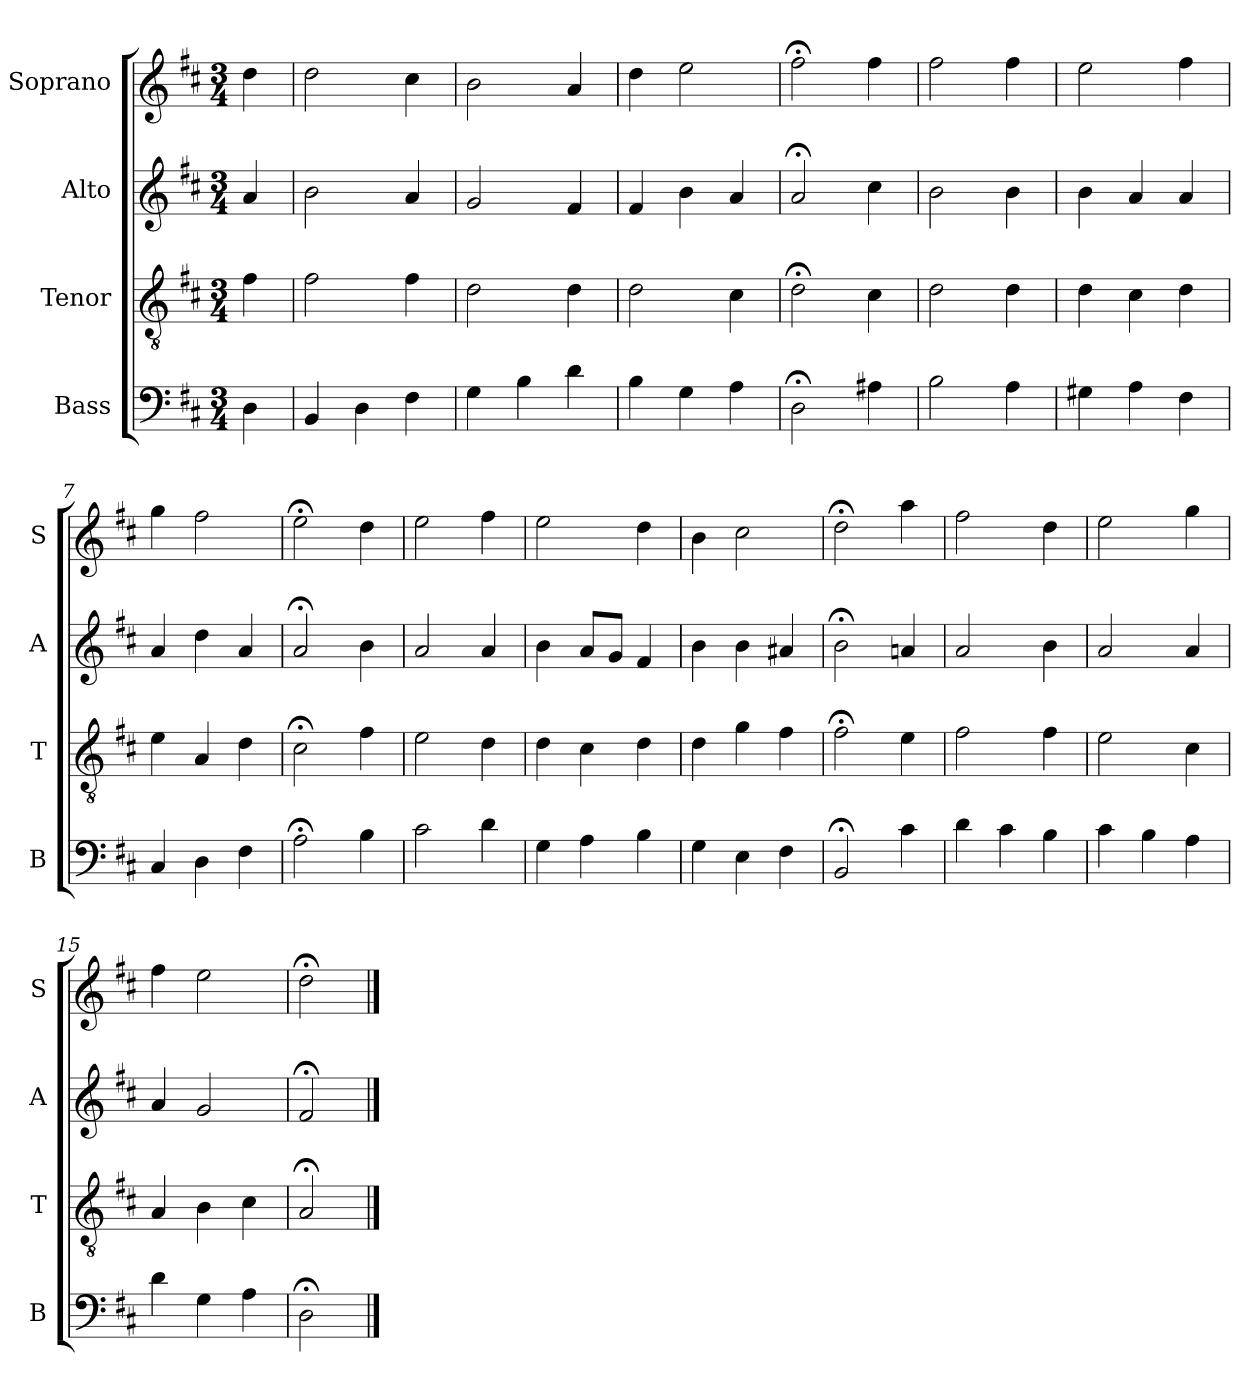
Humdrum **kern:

**kern	**kern	**kern	**kern
*part4	*part3	*part2	*part1
*staff4	*staff3	*staff2	*staff1
*I"Bass	*I"Tenor	*I"Alto	*I"Soprano
*I'B	*I'T	*I'A	*I'S
*clefF4	*clefGv2	*clefG2	*clefG2
*k[f#c#]	*k[f#c#]	*k[f#c#]	*k[f#c#]
*D:	*D:	*D:	*D:
*M3/4	*M3/4	*M3/4	*M3/4
*MM100	*MM100	*MM100	*MM100
=	=	=	=
4D	4f#	4a	4dd
=1	=1	=1	=1
4BB	2f#	2b	2dd
4D	.	.	.
4F#	4f#	4a	4cc#
=2	=2	=2	=2
4G	2d	2g	2b
4B	.	.	.
4d	4d	4f#	4a
=3	=3	=3	=3
4B	2d	4f#	4dd
4G	.	4b	2ee
4A	4c#	4a	.
=4	=4	=4	=4
2D;<	2d;<	2a;<	2ff#;<
4A#X	4c#	4cc#	4ff#
=5	=5	=5	=5
2B	2d	2b	2ff#
4A	4d	4b	4ff#
=6	=6	=6	=6
4G#X	4d	4b	2ee
4A	4c#	4a	.
4F#	4d	4a	4ff#
=7	=7	=7	=7
4C#	4e	4a	4gg
4D	4A	4dd	2ff#
4F#	4d	4a	.
=8	=8	=8	=8
2A;<i	2c#;<i	2a;<	2ee;<
4Bi	4f#i	4b	4dd
=9	=9	=9	=9
2c#	2e	2a	2ee
4d	4d	4a	4ff#
=10	=10	=10	=10
4G	4d	4b	2ee
4A	4c#	8aL	.
.	.	8gJ	.
4B	4d	4f#	4dd
=11	=11	=11	=11
4G	4d	4b	4b
4E	4g	4b	2cc#
4F#	4f#	4a#X	.
=12	=12	=12	=12
2BB;<	2f#;<	2b;<	2dd;<
4c#	4e	4an	4aa
=13	=13	=13	=13
4d	2f#	2a	2ff#
4c#	.	.	.
4B	4f#	4b	4dd
=14	=14	=14	=14
4c#	2e	2a	2ee
4B	.	.	.
4A	4c#	4a	4gg
=15	=15	=15	=15
4d	4A	4a	4ff#
4G	4B	2g	2ee
4A	4c#	.	.
=16	=16	=16	=16
2D;<	2A;<	2f#;<	2dd;<
==	==	==	==
*-	*-	*-	*-
